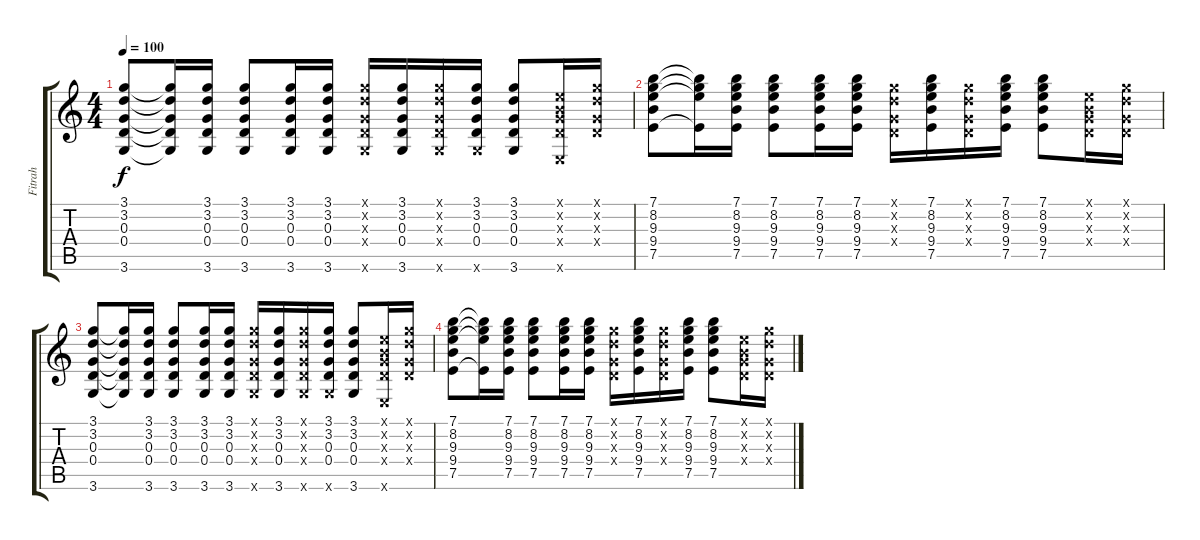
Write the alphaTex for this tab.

\track ("Fitrah" "Fitrah") {instrument acousticguitarsteel}
\staff {score tabs}
\tuning (E4 B3 G3 D3 A2 E2) {hide}
\ts (4 4)
\tempo 100
\clef g2
\ks c
(3.1 3.2 0.3 0.4 3.6).8{dy f volume 0} (3.1{t} 3.2{t} 0.3{t} 0.4{t} 3.6{t}).16 (3.1 3.2 0.3 0.4 3.6).16 (3.1 3.2 0.3 0.4 3.6).8 (3.1 3.2 0.3 0.4 3.6).16 (3.1 3.2 0.3 0.4 3.6).16 (3.1{x} 3.2{x} 0.3{x} 0.4{x} 3.6{x}).16 (3.1 3.2 0.3 0.4 3.6).16 (3.1{x} 3.2{x} 0.3{x} 0.4{x} 3.6{x}).16 (3.1 3.2 0.3 0.4 3.6{x}).16 (3.1 3.2 0.3 0.4 3.6).8 (0.1{x} 0.2{x} 0.3{x} 0.4{x} 0.6{x}).16 (3.1{x} 3.2{x} 0.3{x} 0.4{x}).16 |
(7.1 8.2 9.3 9.4 7.5).8 (7.1{t} 8.2{t} 9.3{t} 7.5{t}).16 (7.1 8.2 9.3 9.4 7.5).16 (7.1 8.2 9.3 9.4 7.5).8 (7.1 8.2 9.3 9.4 7.5).16 (7.1 8.2 9.3 9.4 7.5).16 (3.1{x} 3.2{x} 0.3{x} 0.4{x}).16 (7.1 8.2 9.3 9.4 7.5).16 (3.1{x} 3.2{x} 0.3{x} 0.4{x}).16 (7.1 8.2 9.3 9.4 7.5).16 (7.1 8.2 9.3 9.4 7.5).8 (0.1{x} 0.2{x} 0.3{x} 0.4{x}).16 (3.1{x} 3.2{x} 0.3{x} 0.4{x}).16 |
(3.1 3.2 0.3 0.4 3.6).8 (3.1{t} 3.2{t} 0.3{t} 0.4{t} 3.6{t}).16 (3.1 3.2 0.3 0.4 3.6).16 (3.1 3.2 0.3 0.4 3.6).8 (3.1 3.2 0.3 0.4 3.6).16 (3.1 3.2 0.3 0.4 3.6).16 (3.1{x} 3.2{x} 0.3{x} 0.4{x} 3.6{x}).16 (3.1 3.2 0.3 0.4 3.6).16 (3.1{x} 3.2{x} 0.3{x} 0.4{x} 3.6{x}).16 (3.1 3.2 0.3 0.4 3.6{x}).16 (3.1 3.2 0.3 0.4 3.6).8 (0.1{x} 0.2{x} 0.3{x} 0.4{x} 0.6{x}).16 (3.1{x} 3.2{x} 0.3{x} 0.4{x}).16 |
(7.1 8.2 9.3 9.4 7.5).8 (7.1{t} 8.2{t} 9.3{t} 7.5{t}).16 (7.1 8.2 9.3 9.4 7.5).16 (7.1 8.2 9.3 9.4 7.5).8 (7.1 8.2 9.3 9.4 7.5).16 (7.1 8.2 9.3 9.4 7.5).16 (3.1{x} 3.2{x} 0.3{x} 0.4{x}).16 (7.1 8.2 9.3 9.4 7.5).16 (3.1{x} 3.2{x} 0.3{x} 0.4{x}).16 (7.1 8.2 9.3 9.4 7.5).16 (7.1 8.2 9.3 9.4 7.5).8 (0.1{x} 0.2{x} 0.3{x} 0.4{x}).16 (3.1{x} 3.2{x} 0.3{x} 0.4{x}).16
